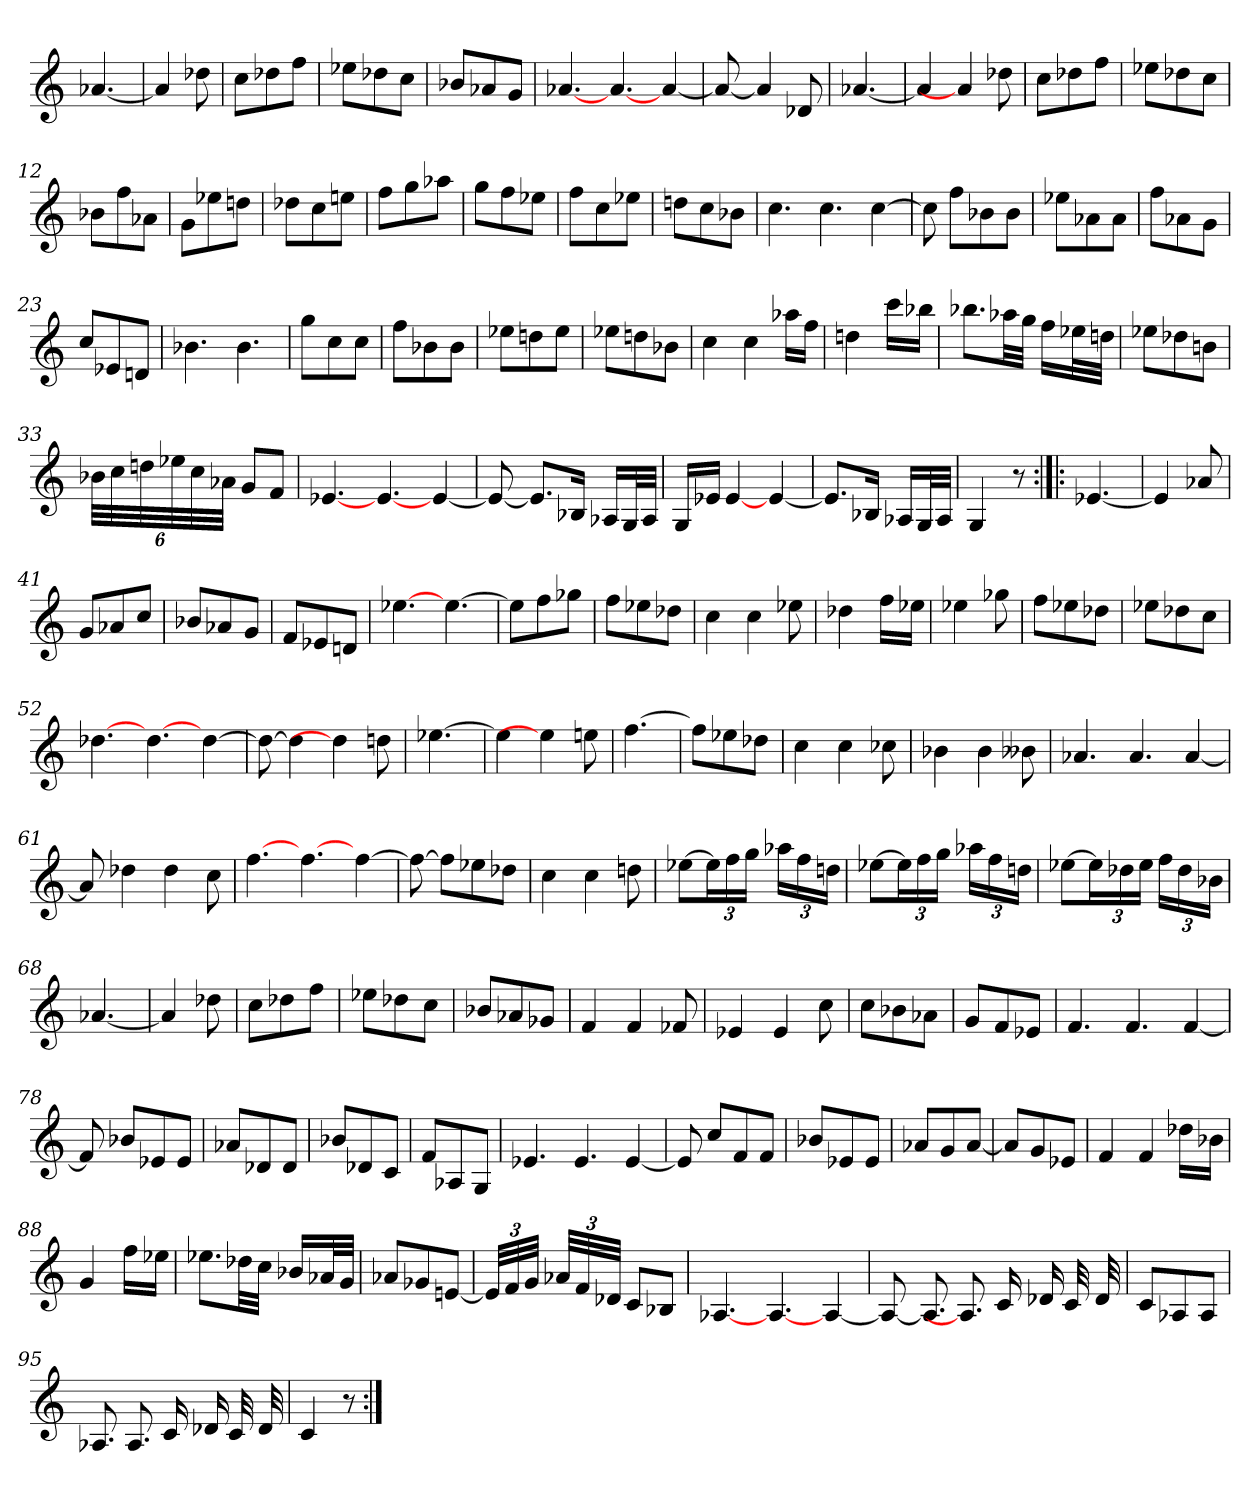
**kern
*part1
*staff1
=
[4.a-X/
=2
4a-/]
8dd-X\
=3
8cc\L
8dd-X\
8ff\J
=4
8ee-X\L
8dd-X\
8cc\J
=5
8b-X/L
8a-X/
8g/J
=6
[4.a-X/
[4.a-/
[4a-/
=7
8a-/_
4a-/]
8d-X/
=8
[4.a-X/
=9
4a-/]
4a-/]
8dd-X\
=10
8cc\L
8dd-X\
8ff\J
=11
8ee-X\L
8dd-X\
8cc\J
=12
8b-X\L
8ff\
8a-X\J
=13
8g\L
8ee-X\
8ddn\J
=14
8dd-X\L
8cc\
8een\J
=15
8ff\L
8gg\
8aa-X\J
=16
8gg\L
8ff\
8ee-X\J
=17
8ff\L
8cc\
8ee-X\J
=18
8ddn\L
8cc\
8b-X\J
=19
4.cc\
4.cc\
[4cc\
=20
8cc\]
8ff\L
8b-X\
8b-\J
=21
8ee-X\L
8a-X\
8a-\J
=22
8ff\L
8a-X\
8g\J
=23
8cc/L
8e-X/
8dn/J
=24
4.b-X\
4.b-\
=25
8gg\L
8cc\
8cc\J
=26
8ff\L
8b-X\
8b-\J
=27
8ee-X\L
8ddn\
8ee-\J
=28
8ee-X\L
8ddn\
8b-X\J
=29
4cc\
4cc\
16aa-X\LL
16ff\JJ
=30
4ddn\
16ccc\LL
16bb-X\JJ
=31
8.bb-X\L
32aa-X\LL
32gg\JJJ
16ff\LL
32ee-X\L
32ddn\JJJ
=32
8ee-X\L
8dd-X\
8bn\J
=33
48b-X\LLL
48cc\
48ddn\
48ee-X\
48cc\
48a-X\JJJ
8g/L
8f/J
=34
[4.e-X/
[4.e-/
[4e-/
=35
8e-/_
8.e-/L]
16B-X/Jk
16A-X/LL
32G/L
32A-/JJJ
=36
16G/LL
16e-X/JJ
[4e-/
[4e-/
=37
8.e-/L]
16B-X/Jk
16A-X/LL
32G/L
32A-/JJJ
=38
4G/
8r
=39:|!|:
[4.e-X/
=40
4e-/]
8a-X/
=41
8g/L
8a-X/
8cc/J
=42
8b-X/L
8a-X/
8g/J
=43
8f/L
8e-X/
8dn/J
=44
[4.ee-X\
[4.ee-\
=45
8ee-\L]
8ff\
8gg-X\J
=46
8ff\L
8ee-X\
8dd-X\J
=47
4cc\
4cc\
8ee-X\
=48
4dd-X\
16ff\LL
16ee-X\JJ
=49
4ee-X\
8gg-X\
=50
8ff\L
8ee-X\
8dd-X\J
=51
8ee-X\L
8dd-X\
8cc\J
=52
[4.dd-X\
[4.dd-\
[4dd-\
=53
8dd-\_
4dd-\]
4dd-\]
8ddn\
=54
[4.ee-X\
=55
4ee-\]
4ee-\]
8een\
=56
[4.ff\
=57
8ff\L]
8ee-X\
8dd-X\J
=58
4cc\
4cc\
8cc-X\
=59
4b-X\
4b-\
8b--X\
=60
4.a-X/
4.a-/
[4a-/
=61
8a-/]
4dd-X\
4dd-\
8cc\
=62
[4.ff\
[4.ff\
[4ff\
=63
8ff\_
8ff\L]
8ee-X\
8dd-X\J
=64
4cc\
4cc\
8ddn\
=65
[8ee-X\L
24ee-\L]
24ff\
24gg\JJ
24aa-X\LL
24ff\
24ddn\JJ
=66
[8ee-X\L
24ee-\L]
24ff\
24gg\JJ
24aa-X\LL
24ff\
24ddn\JJ
=67
[8ee-X\L
24ee-\L]
24dd-X\
24ee-\JJ
24ff\LL
24dd-\
24b-X\JJ
=68
[4.a-X/
=69
4a-/]
8dd-X\
=70
8cc\L
8dd-X\
8ff\J
=71
8ee-X\L
8dd-X\
8cc\J
=72
8b-X/L
8a-X/
8g-X/J
=73
4f/
4f/
8f-X/
=74
4e-X/
4e-/
8cc\
=75
8cc\L
8b-X\
8a-X\J
=76
8g/L
8f/
8e-X/J
=77
4.f/
4.f/
[4f/
=78
8f/]
8b-X/L
8e-X/
8e-/J
=79
8a-X/L
8d-X/
8d-/J
=80
8b-X/L
8d-X/
8c/J
=81
8f/L
8A-X/
8G/J
=82
4.e-X/
4.e-/
[4e-/
=83
8e-/]
8cc/L
8f/
8f/J
=84
8b-X/L
8e-X/
8e-/J
=85
8a-X/L
8g/
[8a-/J
=86
8a-/L]
8g/
8e-X/J
=87
4f/
4f/
16dd-X\LL
16b-X\JJ
=88
4g/
16ff\LL
16ee-X\JJ
=89
8.ee-X\L
32dd-X\LL
32cc\JJJ
16b-X/LL
32a-X/L
32g/JJJ
=90
8a-X/L
8g-X/
[8en/J
=91
48e/LLL]
48f/
48g/JJJ
48a-X/LLL
48f/
48d-X/JJJ
8c/L
8B-X/J
=92
[4.A-X/
[4.A-/
[4A-/
=93
8A-/_
8.A-/]
8.A-/]
16c/
16d-X/
32c/
32d-/
=94
8c/L
8A-X/
8A-/J
=95
8.A-X/
8.A-/
16c/
16d-X/
32c/
32d-/
=96
4c/
8r
=:|!
*-
